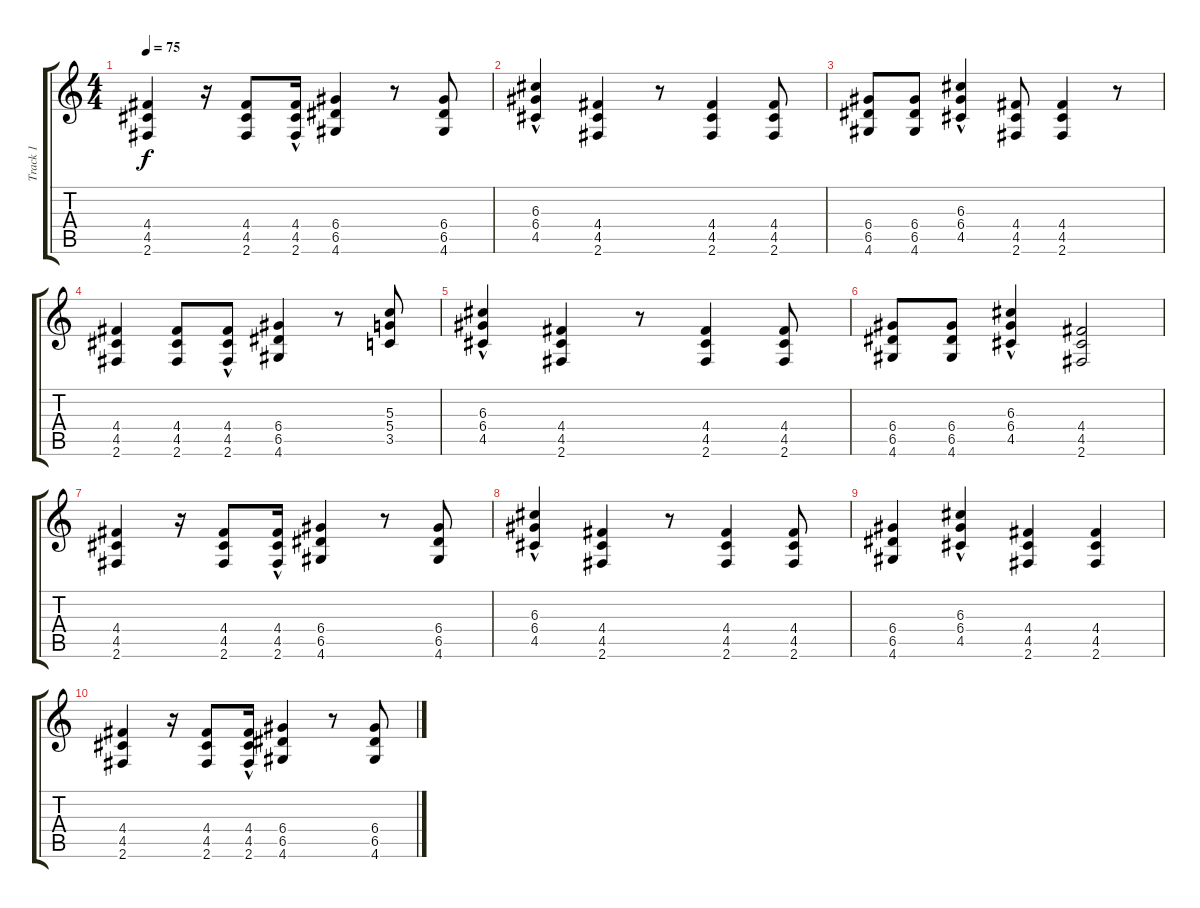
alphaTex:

\track ("Track 1" "Track 1") {instrument distortionguitar}
\staff {score tabs}
\tuning (E4 B3 G3 D3 A2 E2) {hide}
\ts (4 4)
\tempo 75
\clef g2
\ks c
(4.4 4.5 2.6).4{dy f} r.16 (4.4 4.5 2.6).8 (4.4 4.5 2.6{hac}).16 (6.4 6.5 4.6).4 r.8 (6.4 6.5 4.6).8 |
(6.3 6.4{hac} 4.5).4 (4.4 4.5 2.6).4 r.8 (4.4 4.5 2.6).4 (4.4 4.5 2.6).8 |
(6.4 6.5 4.6).8 (6.4 6.5 4.6).8 (6.3{hac} 6.4 4.5).4 (4.4 4.5 2.6).8 (4.4 4.5 2.6).4 r.8 |
(4.4 4.5 2.6).4 (4.4 4.5 2.6).8 (4.4 4.5 2.6{hac}).8 (6.4 6.5 4.6).4 r.8 (5.3 5.4 3.5).8 |
(6.3 6.4{hac} 4.5).4 (4.4 4.5 2.6).4 r.8 (4.4 4.5 2.6).4 (4.4 4.5 2.6).8 |
(6.4 6.5 4.6).8 (6.4 6.5 4.6).8 (6.3{hac} 6.4 4.5).4 (4.4 4.5 2.6).2 |
(4.4 4.5 2.6).4 r.16 (4.4 4.5 2.6).8 (4.4 4.5 2.6{hac}).16 (6.4 6.5 4.6).4 r.8 (6.4 6.5 4.6).8 |
(6.3{hac} 6.4 4.5).4{volume 3} (4.4 4.5 2.6).4 r.8 (4.4 4.5 2.6).4 (4.4 4.5 2.6).8 |
(6.4 6.5 4.6).4 (6.3{hac} 6.4 4.5).4 (4.4 4.5 2.6).4 (4.4 4.5 2.6).4 |
(4.4 4.5 2.6).4 r.16 (4.4 4.5 2.6).8 (4.4 4.5 2.6{hac}).16 (6.4 6.5 4.6).4 r.8 (6.4 6.5 4.6).8
